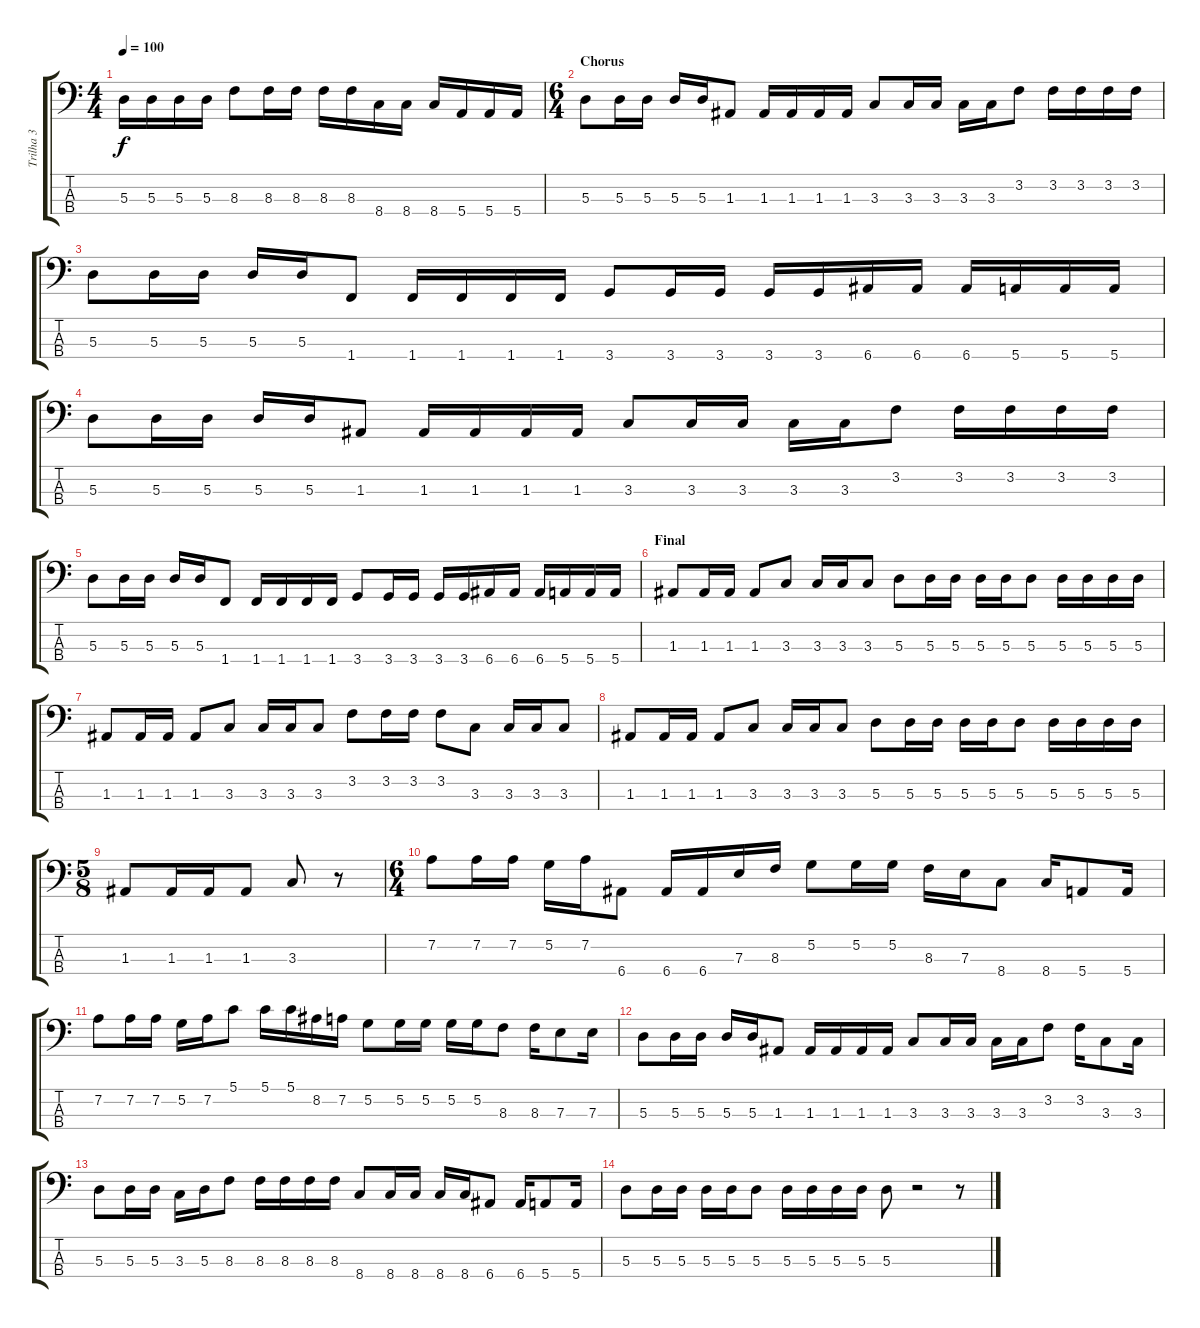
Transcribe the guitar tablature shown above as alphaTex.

\track ("Trilha 3" "Trilha 3") {instrument electricbassfinger}
\staff {score tabs}
\tuning (G2 D2 A1 E1) {hide}
\ts (4 4)
\tempo 100
\clef f4
\ks c
5.3.16{dy f} 5.3.16 5.3.16 5.3.16 8.3.8 8.3.16 8.3.16 8.3.16 8.3.16 8.4.16 8.4.16 8.4.16 5.4.16 5.4.16 5.4.16 |
\ts (6 4)
\section ("" "Chorus")
5.3.8 5.3.16 5.3.16 5.3.16 5.3.16 1.3.8 1.3.16 1.3.16 1.3.16 1.3.16 3.3.8 3.3.16 3.3.16 3.3.16 3.3.16 3.2.8 3.2.16 3.2.16 3.2.16 3.2.16 |
5.3.8 5.3.16 5.3.16 5.3.16 5.3.16 1.4.8 1.4.16 1.4.16 1.4.16 1.4.16 3.4.8 3.4.16 3.4.16 3.4.16 3.4.16 6.4.16 6.4.16 6.4.16 5.4.16 5.4.16 5.4.16 |
5.3.8 5.3.16 5.3.16 5.3.16 5.3.16 1.3.8 1.3.16 1.3.16 1.3.16 1.3.16 3.3.8 3.3.16 3.3.16 3.3.16 3.3.16 3.2.8 3.2.16 3.2.16 3.2.16 3.2.16 |
5.3.8 5.3.16 5.3.16 5.3.16 5.3.16 1.4.8 1.4.16 1.4.16 1.4.16 1.4.16 3.4.8 3.4.16 3.4.16 3.4.16 3.4.16 6.4.16 6.4.16 6.4.16 5.4.16 5.4.16 5.4.16 |
\section ("" "Final")
1.3.8 1.3.16 1.3.16 1.3.8 3.3.8 3.3.16 3.3.16 3.3.8 5.3.8 5.3.16 5.3.16 5.3.16 5.3.16 5.3.8 5.3.16 5.3.16 5.3.16 5.3.16 |
1.3.8 1.3.16 1.3.16 1.3.8 3.3.8 3.3.16 3.3.16 3.3.8 3.2.8 3.2.16 3.2.16 3.2.8 3.3.8 3.3.16 3.3.16 3.3.8 |
1.3.8 1.3.16 1.3.16 1.3.8 3.3.8 3.3.16 3.3.16 3.3.8 5.3.8 5.3.16 5.3.16 5.3.16 5.3.16 5.3.8 5.3.16 5.3.16 5.3.16 5.3.16 |
\ts (5 8)
1.3.8 1.3.16 1.3.16 1.3.8 3.3.8 r.8 |
\ts (6 4)
7.2.8 7.2.16 7.2.16 5.2.16 7.2.16 6.4.8 6.4.16 6.4.16 7.3.16 8.3.16 5.2.8 5.2.16 5.2.16 8.3.16 7.3.16 8.4.8 8.4.16 5.4.8 5.4.16 |
7.2.8 7.2.16 7.2.16 5.2.16 7.2.16 5.1.8 5.1.16 5.1.16 8.2.16 7.2.16 5.2.8 5.2.16 5.2.16 5.2.16 5.2.16 8.3.8 8.3.16 7.3.8 7.3.16 |
5.3.8 5.3.16 5.3.16 5.3.16 5.3.16 1.3.8 1.3.16 1.3.16 1.3.16 1.3.16 3.3.8 3.3.16 3.3.16 3.3.16 3.3.16 3.2.8 3.2.16 3.3.8 3.3.16 |
5.3.8 5.3.16 5.3.16 3.3.16 5.3.16 8.3.8 8.3.16 8.3.16 8.3.16 8.3.16 8.4.8 8.4.16 8.4.16 8.4.16 8.4.16 6.4.8 6.4.16 5.4.8 5.4.16 |
5.3.8 5.3.16 5.3.16 5.3.16 5.3.16 5.3.8 5.3.16 5.3.16 5.3.16 5.3.16 5.3.8 r.2 r.8
